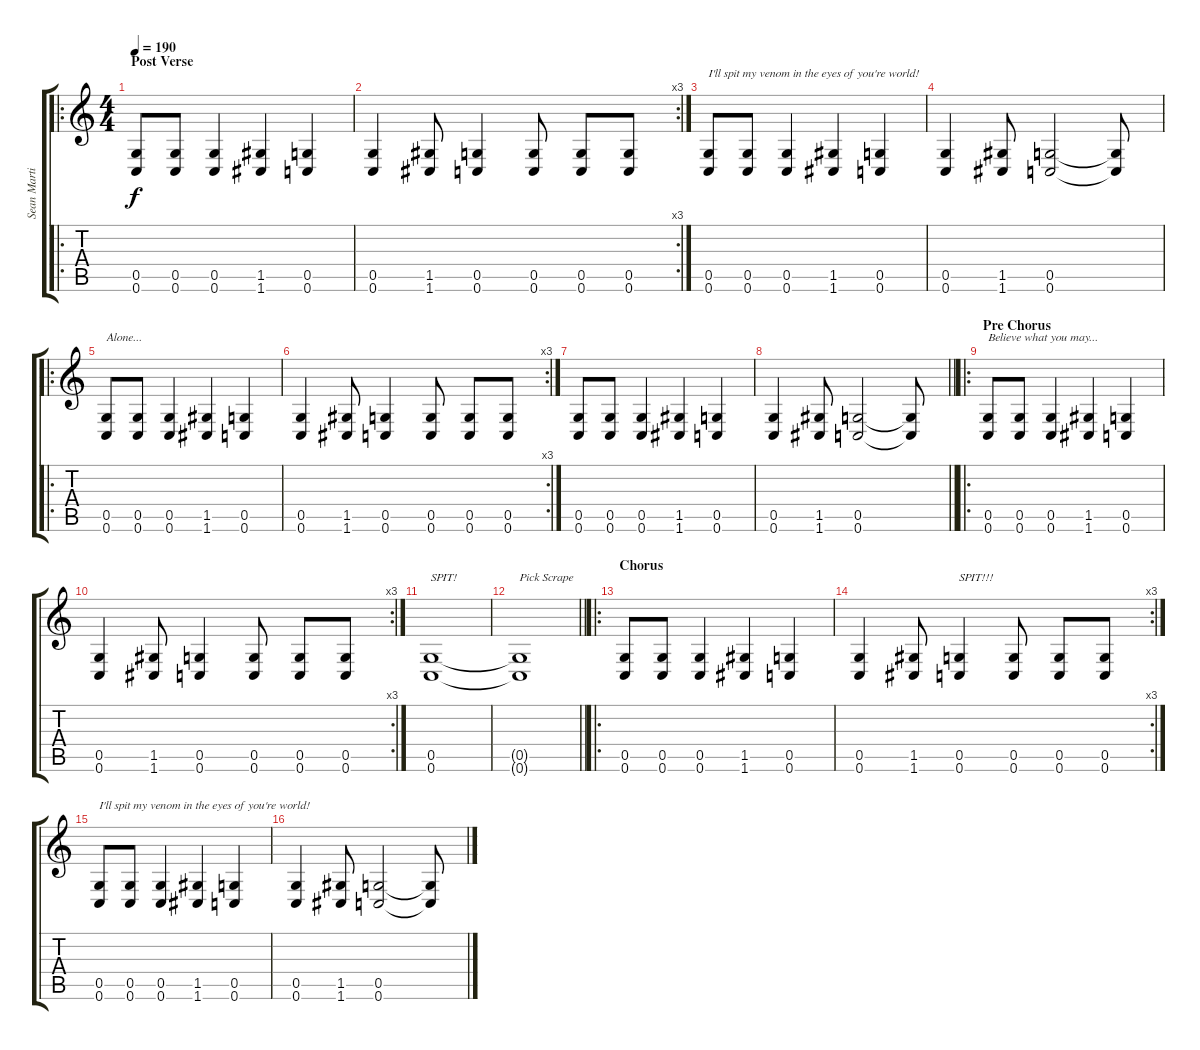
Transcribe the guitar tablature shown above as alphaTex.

\track ("Sean Martin" "Sean Marti") {instrument distortionguitar}
\staff {score tabs}
\tuning (D4 A3 F3 C3 G2 C2) {hide}
\ro
\ts (4 4)
\section ("" "Post Verse")
\tempo 190
\clef g2
\ks c
(0.5 0.6).8{dy f} (0.5 0.6).8 (0.5 0.6).4 (1.5 1.6).4 (0.5 0.6).4 |
\rc 3
(0.5 0.6).4 (1.5 1.6).8 (0.5 0.6).4 (0.5 0.6).8 (0.5 0.6).8 (0.5 0.6).8 |
(0.5 0.6).8{txt "I'll spit my venom in the eyes of you're world!"} (0.5 0.6).8 (0.5 0.6).4 (1.5 1.6).4 (0.5 0.6).4 |
(0.5 0.6).4 (1.5 1.6).8 (0.5 0.6).2 (0.5{t} 0.6{t}).8 |
\ro
(0.5 0.6).8{txt "Alone..."} (0.5 0.6).8 (0.5 0.6).4 (1.5 1.6).4 (0.5 0.6).4 |
\rc 3
(0.5 0.6).4 (1.5 1.6).8 (0.5 0.6).4 (0.5 0.6).8 (0.5 0.6).8 (0.5 0.6).8 |
(0.5 0.6).8 (0.5 0.6).8 (0.5 0.6).4 (1.5 1.6).4 (0.5 0.6).4 |
\barLineRight lightlight
(0.5 0.6).4 (1.5 1.6).8 (0.5 0.6).2 (0.5{t} 0.6{t}).8 |
\ro
\section ("" "Pre Chorus")
(0.5 0.6).8{txt "Believe what you may..."} (0.5 0.6).8 (0.5 0.6).4 (1.5 1.6).4 (0.5 0.6).4 |
\rc 3
(0.5 0.6).4 (1.5 1.6).8 (0.5 0.6).4 (0.5 0.6).8 (0.5 0.6).8 (0.5 0.6).8 |
(0.5 0.6).1{txt "SPIT!"} |
\barLineRight lightlight
(0.5{t} 0.6{t}).1{txt "Pick Scrape"} |
\ro
\section ("" "Chorus")
(0.5 0.6).8 (0.5 0.6).8 (0.5 0.6).4 (1.5 1.6).4 (0.5 0.6).4 |
\rc 3
(0.5 0.6).4 (1.5 1.6).8 (0.5 0.6).4{txt "SPIT!!!"} (0.5 0.6).8 (0.5 0.6).8 (0.5 0.6).8 |
(0.5 0.6).8{txt "I'll spit my venom in the eyes of you're world!"} (0.5 0.6).8 (0.5 0.6).4 (1.5 1.6).4 (0.5 0.6).4 |
(0.5 0.6).4 (1.5 1.6).8 (0.5 0.6).2 (0.5{t} 0.6{t}).8
